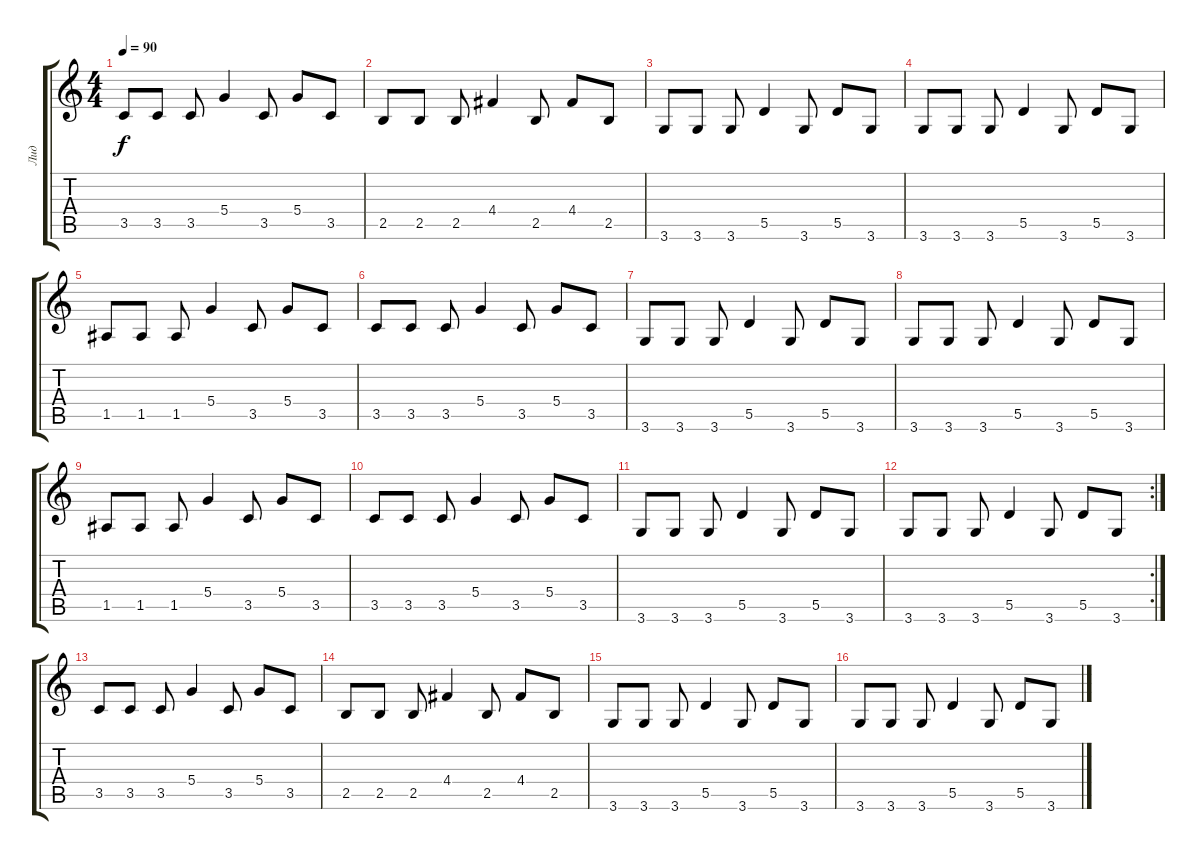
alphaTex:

\track ("Лид" "Лид") {instrument acousticguitarsteel}
\staff {score tabs}
\tuning (E4 B3 G3 D3 A2 E2) {hide}
\ts (4 4)
\tempo 90
\clef g2
\ks c
3.5.8{dy f} 3.5.8 3.5.8 5.4.4 3.5.8 5.4.8 3.5.8 |
2.5.8 2.5.8 2.5.8 4.4.4 2.5.8 4.4.8 2.5.8 |
3.6.8 3.6.8 3.6.8 5.5.4 3.6.8 5.5.8 3.6.8 |
3.6.8 3.6.8 3.6.8 5.5.4 3.6.8 5.5.8 3.6.8 |
1.5.8 1.5.8 1.5.8 5.4.4 3.5.8 5.4.8 3.5.8 |
3.5.8 3.5.8 3.5.8 5.4.4 3.5.8 5.4.8 3.5.8 |
3.6.8 3.6.8 3.6.8 5.5.4 3.6.8 5.5.8 3.6.8 |
3.6.8 3.6.8 3.6.8 5.5.4 3.6.8 5.5.8 3.6.8 |
1.5.8 1.5.8 1.5.8 5.4.4 3.5.8 5.4.8 3.5.8 |
3.5.8 3.5.8 3.5.8 5.4.4 3.5.8 5.4.8 3.5.8 |
3.6.8 3.6.8 3.6.8 5.5.4 3.6.8 5.5.8 3.6.8 |
\rc 2
3.6.8 3.6.8 3.6.8 5.5.4 3.6.8 5.5.8 3.6.8 |
3.5.8 3.5.8 3.5.8 5.4.4 3.5.8 5.4.8 3.5.8 |
2.5.8 2.5.8 2.5.8 4.4.4 2.5.8 4.4.8 2.5.8 |
3.6.8 3.6.8 3.6.8 5.5.4 3.6.8 5.5.8 3.6.8 |
3.6.8 3.6.8 3.6.8 5.5.4 3.6.8 5.5.8 3.6.8
